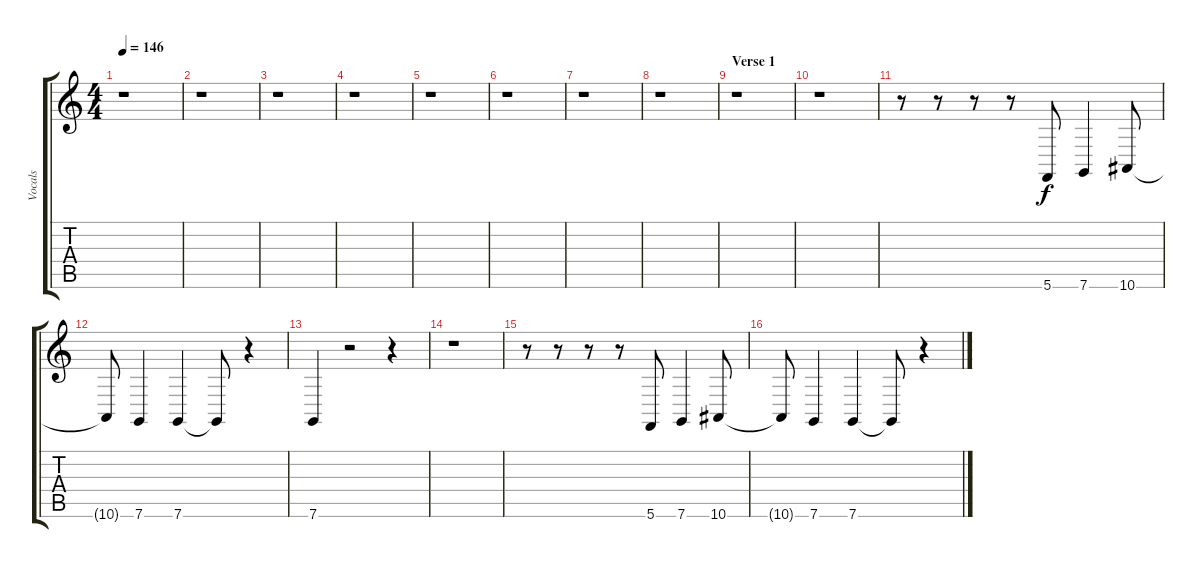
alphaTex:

\track ("Vocals" "Vocals") {instrument lead2sawtooth}
\staff {score tabs}
\tuning (D4 A3 F3 C3 G2 C2) {hide}
\ts (4 4)
\tempo 146
\clef g2
\ks c
r.1{dy f} |
r.1 |
r.1 |
r.1 |
r.1 |
r.1 |
r.1 |
r.1 |
\section ("" "Verse 1")
r.1{volume 12} |
r.1 |
r.8 r.8 r.8 r.8 5.6.8 7.6.4 10.6.8 |
10.6{t}.8 7.6.4 7.6.4 7.6{t}.8 r.4 |
7.6.4 r.2 r.4 |
r.1 |
r.8 r.8 r.8 r.8 5.6.8 7.6.4 10.6.8 |
10.6{t}.8 7.6.4 7.6.4 7.6{t}.8 r.4
